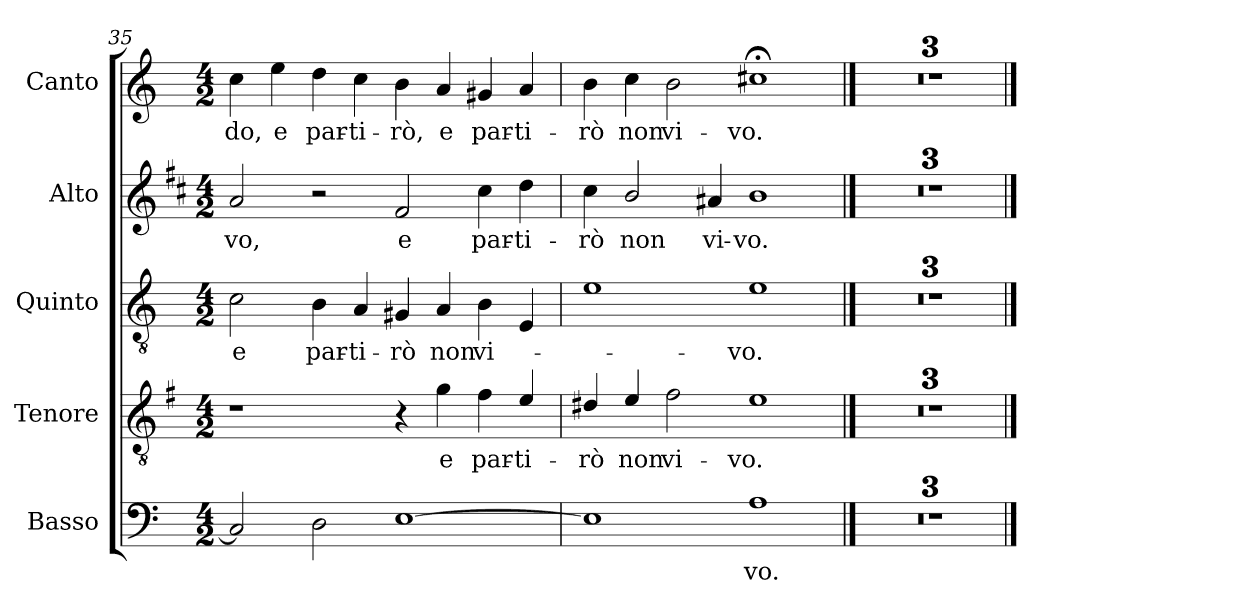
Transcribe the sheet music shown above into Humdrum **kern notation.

**kern	**text	**kern	**text	**kern	**text	**kern	**text	**kern	**text
*part5	*part5	*part4	*part4	*part3	*part3	*part2	*part2	*part1	*part1
*staff5	*staff5	*staff4	*staff4	*staff3	*staff3	*staff2	*staff2	*staff1	*staff1
*I"Basso	*	*I"Tenore	*	*I"Quinto	*	*I"Alto	*	*I"Canto	*
*I'B	*	*I'T	*	*	*	*I'A	*	*I'C	*
!!LO:LB:g=z
*clefF4	*	*clefGv2	*	*clefGv2	*	*clefG2	*	*clefG2	*
*	*	*ITrd4c7	*	*	*	*ITrd1c2	*	*	*
*k[]	*	*k[]	*	*k[]	*	*k[]	*	*k[]	*
*C:	*	*C:	*	*C:	*	*C:	*	*C:	*
*M4/2	*	*M4/2	*	*M4/2	*	*M4/2	*	*M4/2	*
=35	=35	=35	=35	=35	=35	=35	=35	=35	=35
!	!	!	!	!	!LO:LY:b	!	!LO:LY:b	!	!LO:LY:b
2C/]	.	1r	.	2c\	e	2g/	-vo,	4cc\	-do,
!	!	!	!	!	!	!	!	!	!LO:LY:b
.	.	.	.	.	.	.	.	4ee\	e
!	!	!	!	!	!LO:LY:b	!	!	!	!LO:LY:b
2D\	.	.	.	4B\	par-	2r	.	4dd\	par-
!	!	!	!	!	!LO:LY:b	!	!	!	!LO:LY:b
.	.	.	.	4A/	-ti-	.	.	4cc\	-ti-
!	!	!	!	!	!LO:LY:b	!	!LO:LY:b	!	!LO:LY:b
[1E	.	4r	.	4G#X/	-rò	2e/	e	4b\	-rò,
!	!	!	!LO:LY:b	!	!LO:LY:b	!	!	!	!LO:LY:b
.	.	4c\	e	4A/	non	.	.	4a/	e
!	!	!	!LO:LY:b	!	!LO:LY:b	!	!LO:LY:b	!	!LO:LY:b
.	.	4B\	par-	4B\	vi-	4b\	par-	4g#X/	par-
!	!	!	!LO:LY:b	!	!	!	!LO:LY:b	!	!LO:LY:b
.	.	4A/	-ti-	4E/	.	4cc\	-ti-	4a/	-ti-
=36	=36	=36	=36	=36	=36	=36	=36	=36	=36
!	!	!	!LO:LY:b	!	!	!	!LO:LY:b	!	!LO:LY:b
1E]	.	4G#X/	-rò	1e	.	4b\	-rò	4b\	-rò
!	!	!	!LO:LY:b	!	!	!	!LO:LY:b	!	!LO:LY:b
.	.	4A/	non	.	.	2a/	non	4cc\	non
!	!	!	!LO:LY:b	!	!	!	!	!	!LO:LY:b
.	.	2B\	vi-	.	.	.	.	2b\	vi-
!	!	!	!	!	!	!	!LO:LY:b	!	!
.	.	.	.	.	.	4g#X/	vi-	.	.
!	!LO:LY:b	!	!LO:LY:b	!	!LO:LY:b	!	!LO:LY:b	!	!LO:LY:b
1A	-vo.	1A	-vo.	1e	-vo.	1a	-vo.	1cc#X;<	-vo.
==37	==37	==37	==37	==37	==37	==37	==37	==37	==37
0r	.	0r	.	0r	.	0r	.	0r	.
=38	=38	=38	=38	=38	=38	=38	=38	=38	=38
0r	.	0r	.	0r	.	0r	.	0r	.
=39	=39	=39	=39	=39	=39	=39	=39	=39	=39
0r	.	0r	.	0r	.	0r	.	0r	.
==	==	==	==	==	==	==	==	==	==
*-	*-	*-	*-	*-	*-	*-	*-	*-	*-
